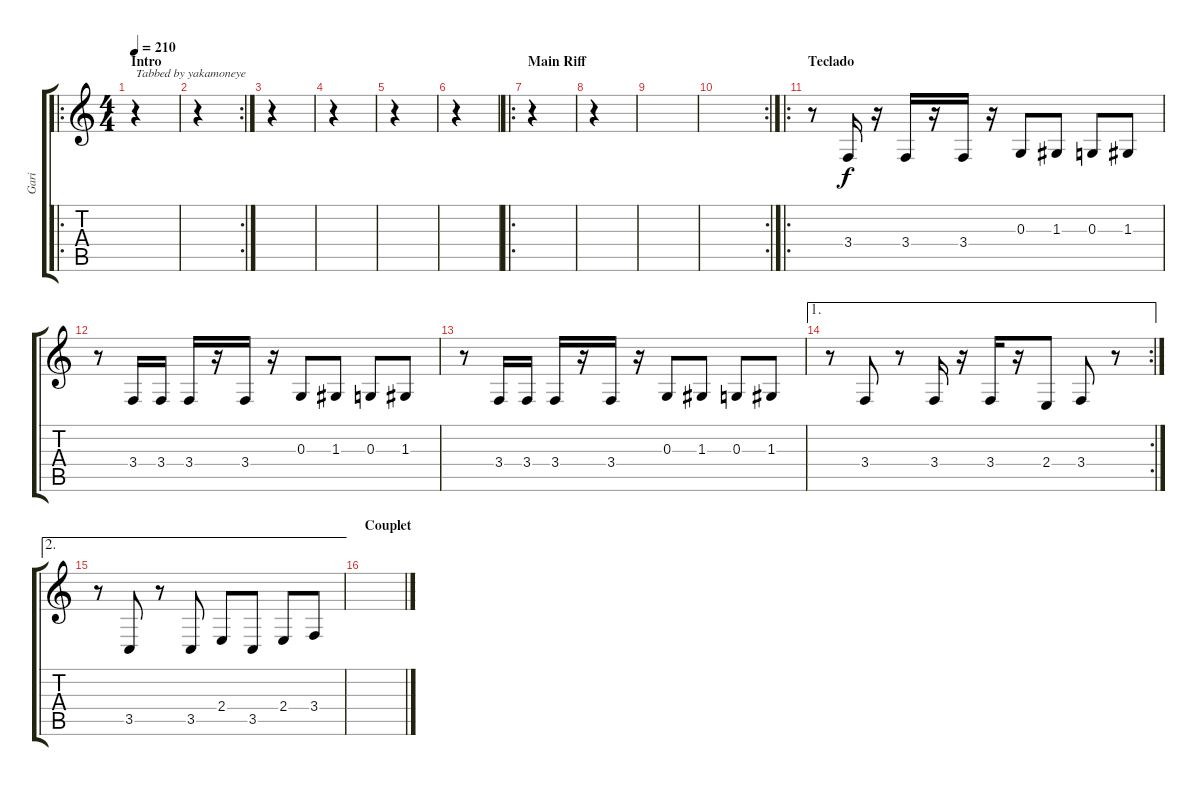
\track ("Gari" "Gari") {instrument trombone}
\staff {score tabs}
\tuning (E4 B3 G3 D3 A2 E2) {hide}
\ro
\ts (4 4)
\section ("" "Intro")
\tempo 210
\clef g2
\ks c
r.4{txt "Tabbed by yakamoneye" dy f instrument trombone} |
\rc 2
r.4 |
r.4 |
r.4 |
r.4 |
r.4 |
\ro
\section ("" "Main Riff")
r.4 |
r.4 |
|
\rc 2
|
\ro
\section ("" "Teclado")
r.8 3.4.16 r.16 3.4.16 r.16 3.4.16 r.16 0.3.8 1.3.8 0.3.8 1.3.8 |
r.8 3.4.16 3.4.16 3.4.16 r.16 3.4.16 r.16 0.3.8 1.3.8 0.3.8 1.3.8 |
r.8 3.4.16 3.4.16 3.4.16 r.16 3.4.16 r.16 0.3.8 1.3.8 0.3.8 1.3.8 |
\ae 1
\rc 2
r.8 3.4.8 r.8 3.4.16 r.16 3.4.16 r.16 2.4.8 3.4.8 r.8 |
\ae 2
r.8 3.5.8 r.8 3.5.8 2.4.8 3.5.8 2.4.8 3.4.8 |
\section ("" "Couplet")
